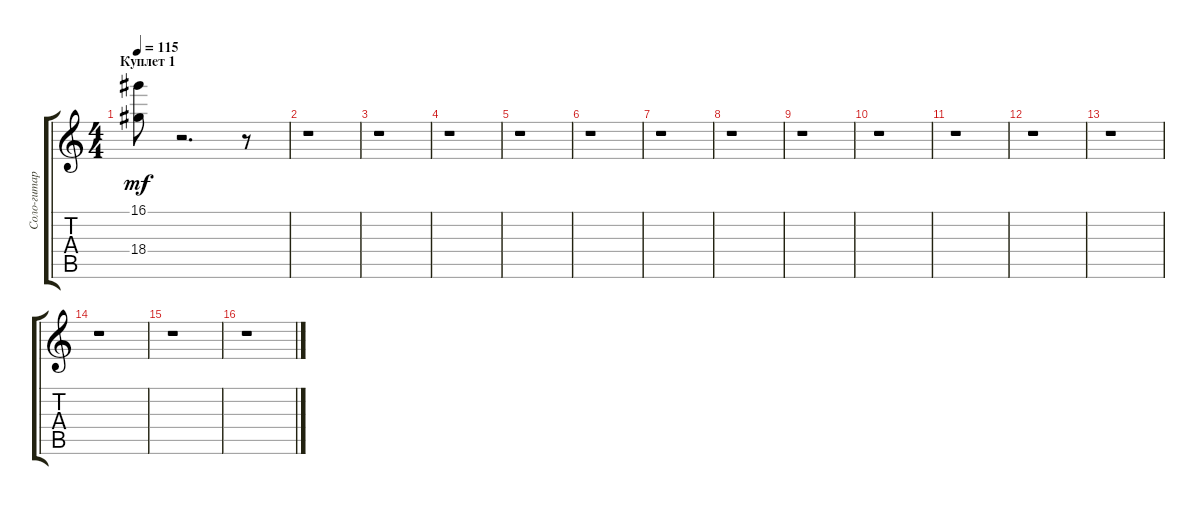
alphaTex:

\track ("Соло-гитара" "Соло-гитар") {instrument acousticguitarsteel}
\staff {score tabs}
\tuning (E4 B3 G3 D3 A2 E2) {hide}
\ts (4 4)
\section ("" "Куплет 1")
\tempo 115
\clef g2
\ks c
(16.1 18.4).8{dy mf} r.2{d} r.8 |
r.1 |
r.1 |
r.1 |
r.1 |
r.1 |
r.1 |
r.1 |
r.1 |
r.1 |
r.1 |
r.1 |
r.1 |
r.1 |
r.1 |
r.1
